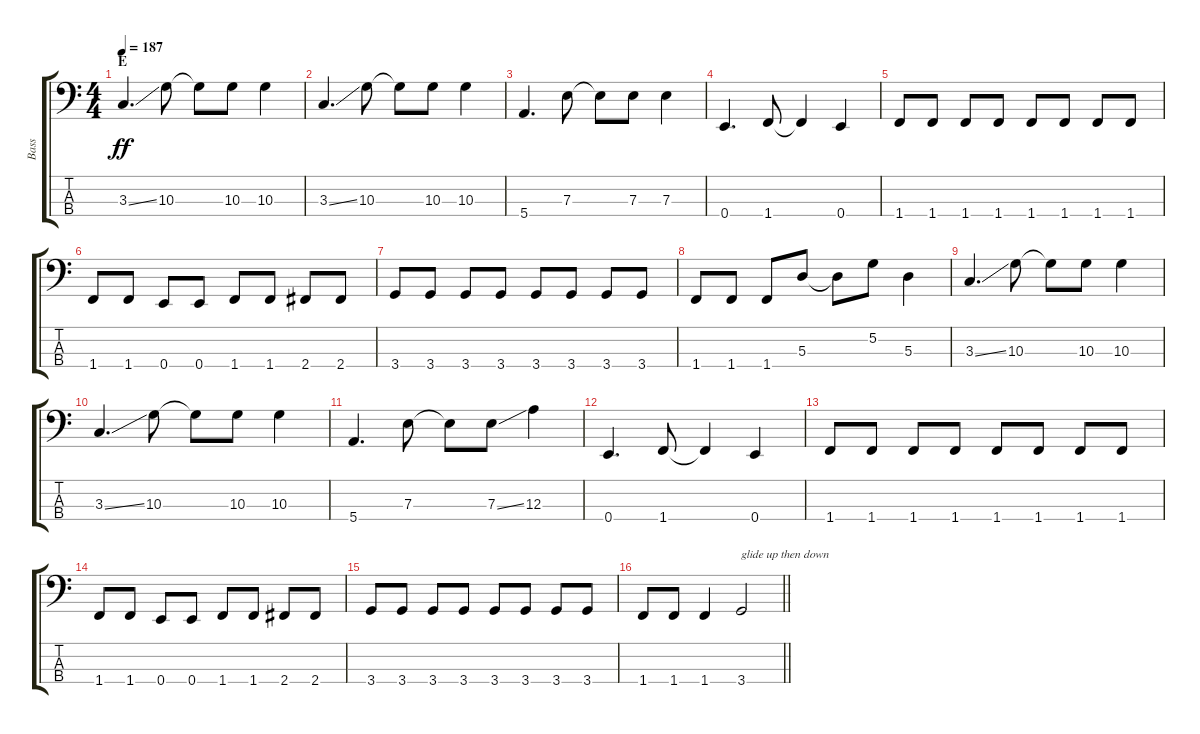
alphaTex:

\track ("Bass" "Bass") {instrument electricbasspick}
\staff {score tabs}
\tuning (G2 D2 A1 E1) {hide}
\ts (4 4)
\section ("" "E")
\tempo 187
\clef f4
\ks c
3.3{ss}.4{d dy ff} 10.3.8 10.3{t}.8 10.3.8 10.3.4 |
3.3{ss}.4{d} 10.3.8 10.3{t}.8 10.3.8 10.3.4 |
5.4.4{d} 7.3.8 7.3{t}.8 7.3.8 7.3.4 |
0.4.4{d} 1.4.8 1.4{t}.4 0.4.4 |
1.4.8 1.4.8 1.4.8 1.4.8 1.4.8 1.4.8 1.4.8 1.4.8 |
1.4.8 1.4.8 0.4.8 0.4.8 1.4.8 1.4.8 2.4.8 2.4.8 |
3.4.8 3.4.8 3.4.8 3.4.8 3.4.8 3.4.8 3.4.8 3.4.8 |
1.4.8 1.4.8 1.4.8 5.3.8 5.3{t}.8 5.2.8 5.3.4 |
3.3{ss}.4{d} 10.3.8 10.3{t}.8 10.3.8 10.3.4 |
3.3{ss}.4{d} 10.3.8 10.3{t}.8 10.3.8 10.3.4 |
5.4.4{d} 7.3.8 7.3{t}.8 7.3{ss}.8 12.3.4 |
0.4.4{d} 1.4.8 1.4{t}.4 0.4.4 |
1.4.8 1.4.8 1.4.8 1.4.8 1.4.8 1.4.8 1.4.8 1.4.8 |
1.4.8 1.4.8 0.4.8 0.4.8 1.4.8 1.4.8 2.4.8 2.4.8 |
3.4.8 3.4.8 3.4.8 3.4.8 3.4.8 3.4.8 3.4.8 3.4.8 |
\barLineRight lightlight
1.4.8 1.4.8 1.4.4 3.4.2{txt "glide up then down"}
